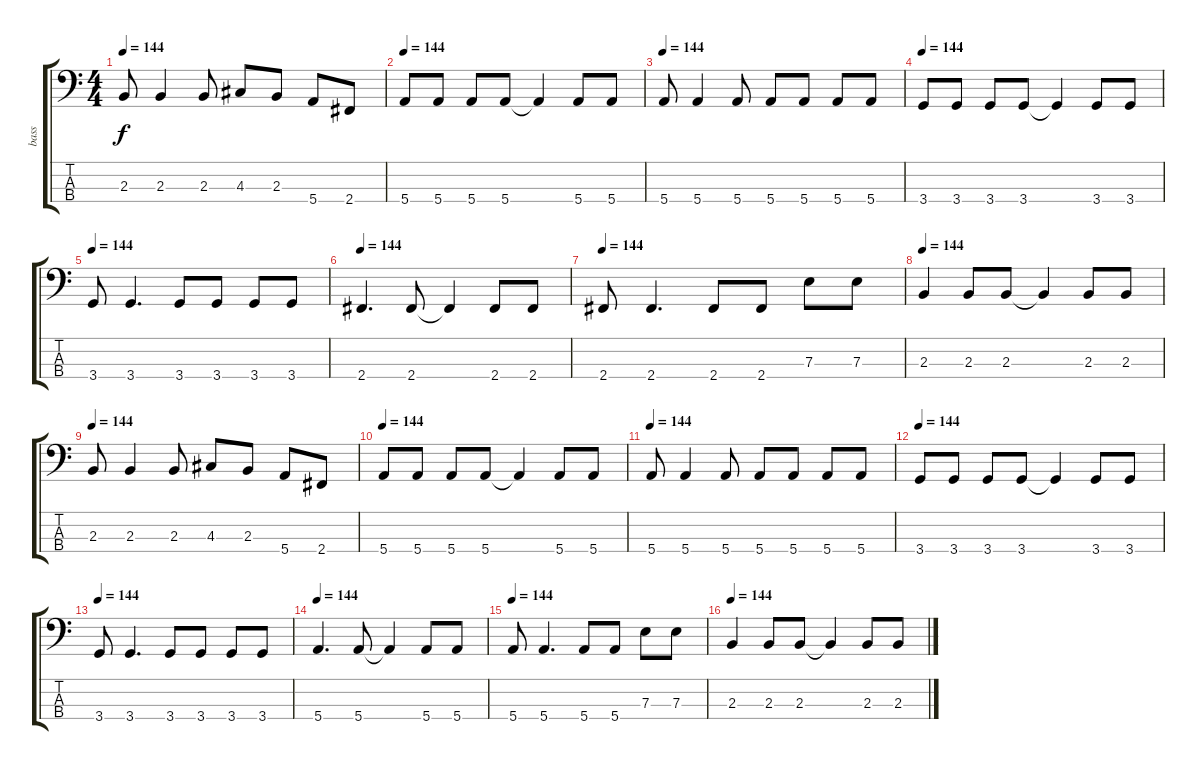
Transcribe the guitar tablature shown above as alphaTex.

\track ("bass" "bass") {instrument electricbassfinger}
\staff {score tabs}
\tuning (G2 D2 A1 E1) {hide}
\ts (4 4)
\tempo 144
\clef f4
\ks c
2.3.8{dy f} 2.3.4 2.3.8 4.3.8 2.3.8 5.4.8 2.4.8 |
\tempo 144
5.4.8 5.4.8 5.4.8 5.4.8 5.4{t}.4 5.4.8 5.4.8 |
\tempo 144
5.4.8 5.4.4 5.4.8 5.4.8 5.4.8 5.4.8 5.4.8 |
\tempo 144
3.4.8 3.4.8 3.4.8 3.4.8 3.4{t}.4 3.4.8 3.4.8 |
\tempo 144
3.4.8 3.4.4{d} 3.4.8 3.4.8 3.4.8 3.4.8 |
\tempo 144
2.4.4{d} 2.4.8 2.4{t}.4 2.4.8 2.4.8 |
\tempo 144
2.4.8 2.4.4{d} 2.4.8 2.4.8 7.3.8 7.3.8 |
\tempo 144
2.3.4 2.3.8 2.3.8 2.3{t}.4 2.3.8 2.3.8 |
\tempo 144
2.3.8 2.3.4 2.3.8 4.3.8 2.3.8 5.4.8 2.4.8 |
\tempo 144
5.4.8 5.4.8 5.4.8 5.4.8 5.4{t}.4 5.4.8 5.4.8 |
\tempo 144
5.4.8 5.4.4 5.4.8 5.4.8 5.4.8 5.4.8 5.4.8 |
\tempo 144
3.4.8 3.4.8 3.4.8 3.4.8 3.4{t}.4 3.4.8 3.4.8 |
\tempo 144
3.4.8 3.4.4{d} 3.4.8 3.4.8 3.4.8 3.4.8 |
\tempo 144
5.4.4{d volume 15} 5.4.8 5.4{t}.4 5.4.8 5.4.8 |
\tempo 144
5.4.8{volume 14} 5.4.4{d} 5.4.8 5.4.8 7.3.8 7.3.8 |
\tempo 144
2.3.4{volume 13} 2.3.8 2.3.8 2.3{t}.4 2.3.8 2.3.8
